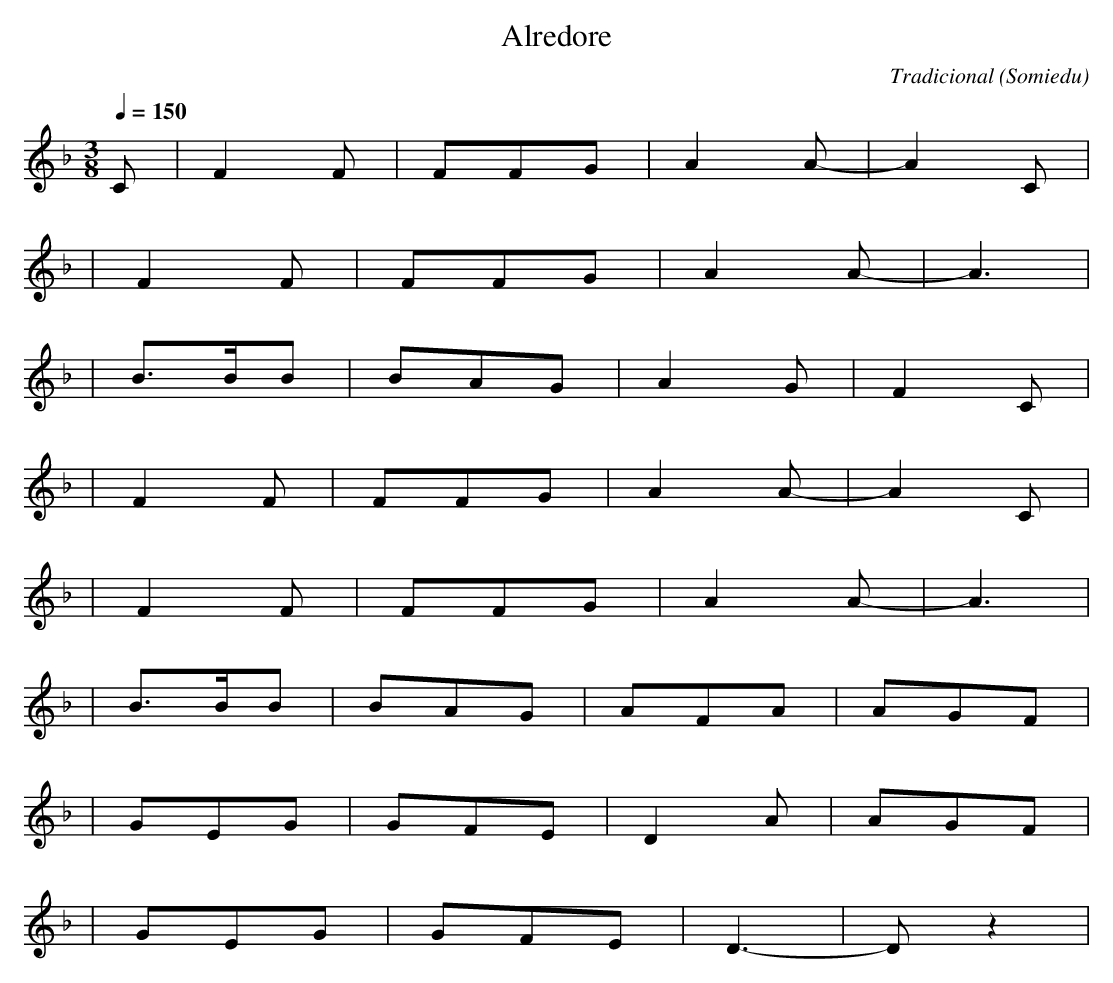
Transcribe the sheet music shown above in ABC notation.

X:1
T:Alredore
C:Tradicional
O:Somiedu
M:3/8
L:1/8
Q:1/4=150
K:F
C|F2 F|FFG|A2 A-|A2 C|
|F2 F|FFG|A2 A-|A3|
|B3/2B/B|BAG|A2 G|F2 C|
|F2 F|FFG|A2 A-|A2 C|
|F2 F|FFG|A2 A-|A3|
|B3/2B/B|BAG|AFA|AGF|
|GEG|GFE|D2 A|AGF|
|GEG|GFE|D3-|D z2|
